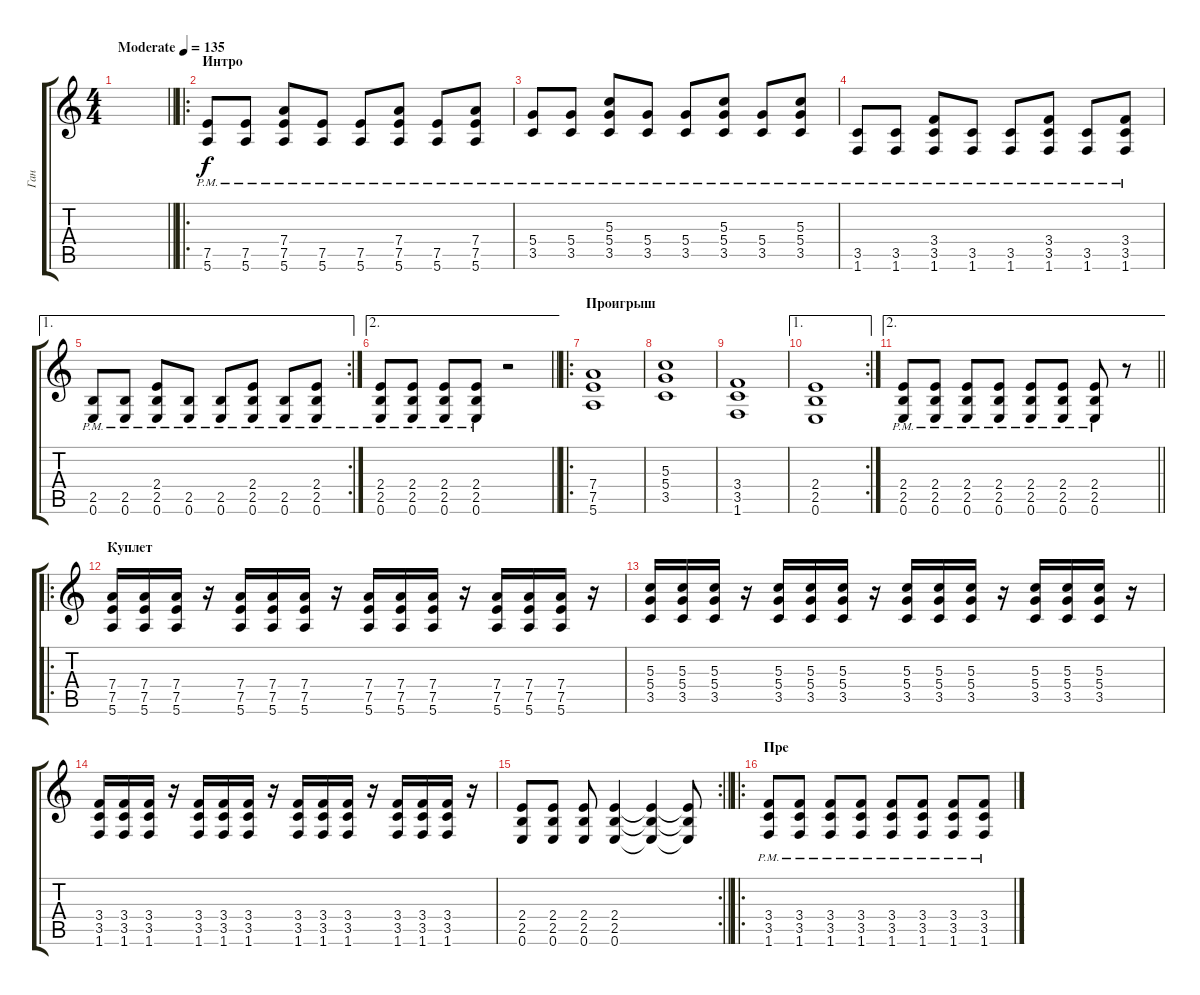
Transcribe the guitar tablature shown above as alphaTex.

\track ("Ган" "Ган") {instrument overdrivenguitar}
\staff {score tabs}
\tuning (E4 B3 G3 D3 A2 E2) {hide}
\ts (4 4)
\tempo (135 "Moderate")
\clef g2
\barLineRight lightlight
\ks c
|
\ro
\section ("" "Интро")
(7.5{pm} 5.6{pm}).8 (7.5{pm} 5.6{pm}).8 (7.4{pm} 7.5{pm} 5.6{pm}).8 (7.5 5.6{pm}).8 (7.5 5.6{pm}).8 (7.4 7.5 5.6{pm}).8 (7.5 5.6{pm}).8 (7.4 7.5 5.6{pm}).8 |
(5.4{pm} 3.5{pm}).8 (5.4{pm} 3.5{pm}).8 (5.3{pm} 5.4{pm} 3.5{pm}).8 (5.4{pm} 3.5{pm}).8 (5.4{pm} 3.5{pm}).8 (5.3{pm} 5.4{pm} 3.5{pm}).8 (5.4{pm} 3.5{pm}).8 (5.3{pm} 5.4{pm} 3.5{pm}).8 |
(3.5{pm} 1.6{pm}).8 (3.5{pm} 1.6{pm}).8 (3.4{pm} 3.5{pm} 1.6{pm}).8 (3.5{pm} 1.6{pm}).8 (3.5{pm} 1.6{pm}).8 (3.4{pm} 3.5{pm} 1.6{pm}).8 (3.5{pm} 1.6{pm}).8 (3.4{pm} 3.5{pm} 1.6{pm}).8 |
\ae 1
\rc 2
(2.5{pm} 0.6{pm}).8 (2.5{pm} 0.6{pm}).8 (2.4{pm} 2.5{pm} 0.6{pm}).8 (2.5{pm} 0.6{pm}).8 (2.5{pm} 0.6{pm}).8 (2.4{pm} 2.5{pm} 0.6{pm}).8 (2.5{pm} 0.6{pm}).8 (2.4{pm} 2.5{pm} 0.6{pm}).8 |
\ae 2
\barLineRight lightlight
(2.4{pm} 2.5{pm} 0.6{pm}).8 (2.4{pm} 2.5{pm} 0.6{pm}).8 (2.4{pm} 2.5{pm} 0.6{pm}).8 (2.4{pm} 2.5{pm} 0.6{pm}).8 r.2 |
\ro
\section ("" "Проигрыш")
(7.4 7.5 5.6).1 |
(5.3 5.4 3.5).1 |
(3.4 3.5 1.6).1 |
\ae 1
\rc 2
(2.4 2.5 0.6).1 |
\ae 2
\barLineRight lightlight
(2.4{pm} 2.5{pm} 0.6{pm}).8 (2.4{pm} 2.5{pm} 0.6{pm}).8 (2.4{pm} 2.5{pm} 0.6{pm}).8 (2.4{pm} 2.5{pm} 0.6{pm}).8 (2.4{pm} 2.5{pm} 0.6{pm}).8 (2.4{pm} 2.5{pm} 0.6{pm}).8 (2.4{pm} 2.5{pm} 0.6{pm}).8 r.8 |
\ro
\section ("" "Куплет")
(7.4 7.5 5.6).16 (7.4 7.5 5.6).16 (7.4 7.5 5.6).16 r.16 (7.4 7.5 5.6).16 (7.4 7.5 5.6).16 (7.4 7.5 5.6).16 r.16 (7.4 7.5 5.6).16 (7.4 7.5 5.6).16 (7.4 7.5 5.6).16 r.16 (7.4 7.5 5.6).16 (7.4 7.5 5.6).16 (7.4 7.5 5.6).16 r.16 |
(5.3 5.4 3.5).16 (5.3 5.4 3.5).16 (5.3 5.4 3.5).16 r.16 (5.3 5.4 3.5).16 (5.3 5.4 3.5).16 (5.3 5.4 3.5).16 r.16 (5.3 5.4 3.5).16 (5.3 5.4 3.5).16 (5.3 5.4 3.5).16 r.16 (5.3 5.4 3.5).16 (5.3 5.4 3.5).16 (5.3 5.4 3.5).16 r.16 |
(3.4 3.5 1.6).16 (3.4 3.5 1.6).16 (3.4 3.5 1.6).16 r.16 (3.4 3.5 1.6).16 (3.4 3.5 1.6).16 (3.4 3.5 1.6).16 r.16 (3.4 3.5 1.6).16 (3.4 3.5 1.6).16 (3.4 3.5 1.6).16 r.16 (3.4 3.5 1.6).16 (3.4 3.5 1.6).16 (3.4 3.5 1.6).16 r.16 |
\rc 2
\barLineRight lightlight
(2.4 2.5 0.6).8 (2.4 2.5 0.6).8 (2.4 2.5 0.6).8 (2.4 2.5 0.6).4 (2.4{t} 2.5{t} 0.6{t}).4 (2.4{t} 2.5{t} 0.6{t}).8 |
\ro
\section ("" "Пре")
(3.4{pm} 3.5{pm} 1.6{pm}).8 (3.4{pm} 3.5{pm} 1.6{pm}).8 (3.4{pm} 3.5{pm} 1.6{pm}).8 (3.4{pm} 3.5{pm} 1.6{pm}).8 (3.4{pm} 3.5{pm} 1.6{pm}).8 (3.4{pm} 3.5{pm} 1.6{pm}).8 (3.4{pm} 3.5{pm} 1.6{pm}).8 (3.4 3.5 1.6{pm}).8
